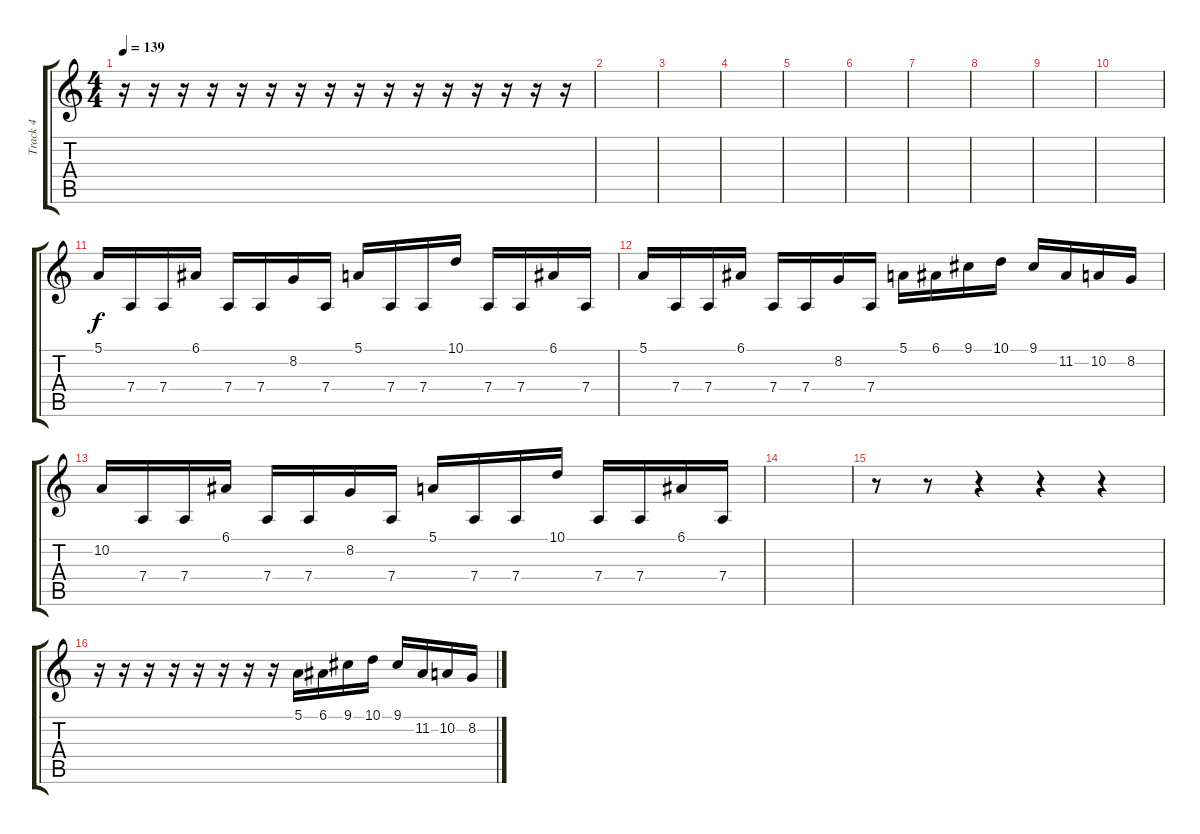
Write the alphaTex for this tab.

\track ("Track 4" "Track 4") {instrument stringensemble1}
\staff {score tabs}
\tuning (E4 B3 G3 D3 A2 E2) {hide}
\ts (4 4)
\tempo 139
\clef g2
\ks c
r.16{dy f} r.16 r.16 r.16 r.16 r.16 r.16 r.16 r.16 r.16 r.16 r.16 r.16 r.16 r.16 r.16 |
|
|
|
|
|
|
|
|
|
5.1.16 7.4.16 7.4.16 6.1.16 7.4.16 7.4.16 8.2.16 7.4.16 5.1.16 7.4.16 7.4.16 10.1.16 7.4.16 7.4.16 6.1.16 7.4.16 |
5.1.16 7.4.16 7.4.16 6.1.16 7.4.16 7.4.16 8.2.16 7.4.16 5.1.16 6.1.16 9.1.16 10.1.16 9.1.16 11.2.16 10.2.16 8.2.16 |
10.2.16 7.4.16 7.4.16 6.1.16 7.4.16 7.4.16 8.2.16 7.4.16 5.1.16 7.4.16 7.4.16 10.1.16 7.4.16 7.4.16 6.1.16 7.4.16 |
|
r.8 r.8 r.4 r.4 r.4 |
r.16 r.16 r.16 r.16 r.16 r.16 r.16 r.16 5.1.16 6.1.16 9.1.16 10.1.16 9.1.16 11.2.16 10.2.16 8.2.16
